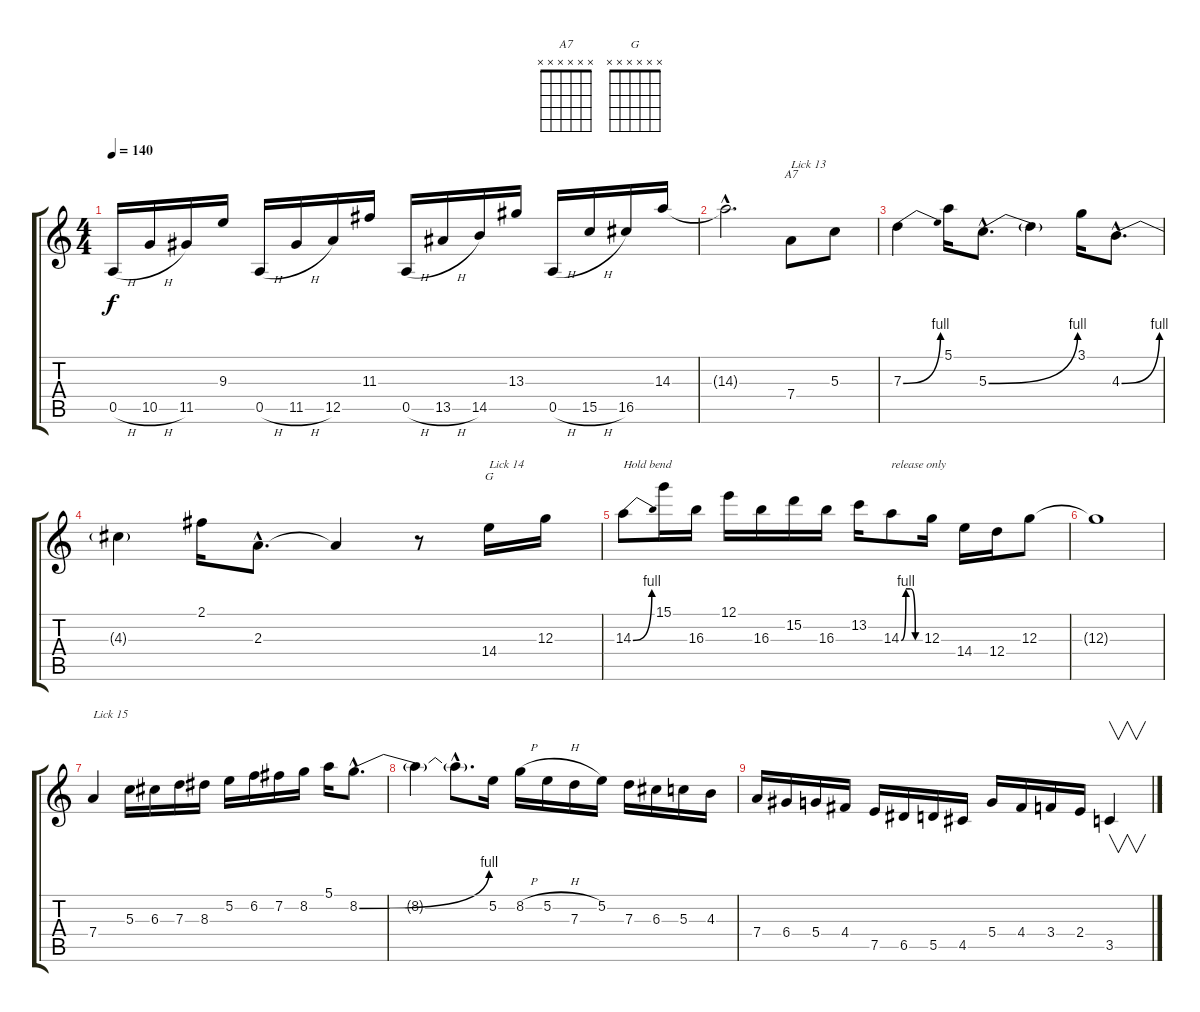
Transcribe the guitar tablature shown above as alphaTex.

\track "" {instrument overdrivenguitar}
\staff {score tabs}
\tuning (E4 B3 G3 D3 A2 E2) {hide}
\chord ("A7" x x x x x x) {firstfret 0}
\chord ("G" x x x x x x) {firstfret 0}
\ts (4 4)
\tempo 140
\clef g2
\ks c
0.5{h}.16{dy f} 10.5{h}.16 11.5.16 9.3.16 0.5{h}.16 11.5{h}.16 12.5.16 11.3.16 0.5{h}.16 13.5{h}.16 14.5.16 13.3.16 0.5{h}.16 15.5{h}.16 16.5.16 14.3.16 |
14.3{hac t}.2{d} 7.4.8{ch "A7" txt "Lick 13"} 5.3.8 |
7.3{be (bend 0 0 60 4)}.4 5.1.16 5.3{be (bend 0 0 60 4) hac}.8{d} 5.3{t}.4 3.1.16 4.3{be (bend 0 0 60 4) hac}.8{d} |
4.3{t}.4 2.1.16 2.3{hac}.8{d} 2.3{t}.4 r.8 14.4.16{ch "G" txt "Lick 14"} 12.3.16 |
14.3{be (bend 0 0 60 4)}.8{txt "Hold bend"} 15.1.16 16.3.16 12.1.16 16.3.16 15.2.16 16.3.16 13.2.16 14.3{be (custom 0 0 15 4 30 4 45 0 60 0)}.8{txt "release only"} 12.3.16 14.4.16 12.4.16 12.3.8 |
12.3{t}.1 |
7.4.4{txt "Lick 15"} 5.3.16 6.3.16 7.3.16 8.3.16 5.2.16 6.2.16 7.2.16 8.2.16 5.1.16 8.2{be (bend 0 0 60 4) hac}.8{d} |
8.2{t}.4 8.2{hac t}.8{d} 5.2.16 8.2{h}.16 5.2{h}.16 7.3.16 5.2.16 7.3.16 6.3.16 5.3.16 4.3.16 |
7.4.16 6.4.16 5.4.16 4.4.16 7.5.16 6.5.16 5.5.16 4.5.16 5.4.16 4.4.16 3.4.16 2.4.16 3.5.4{v}
